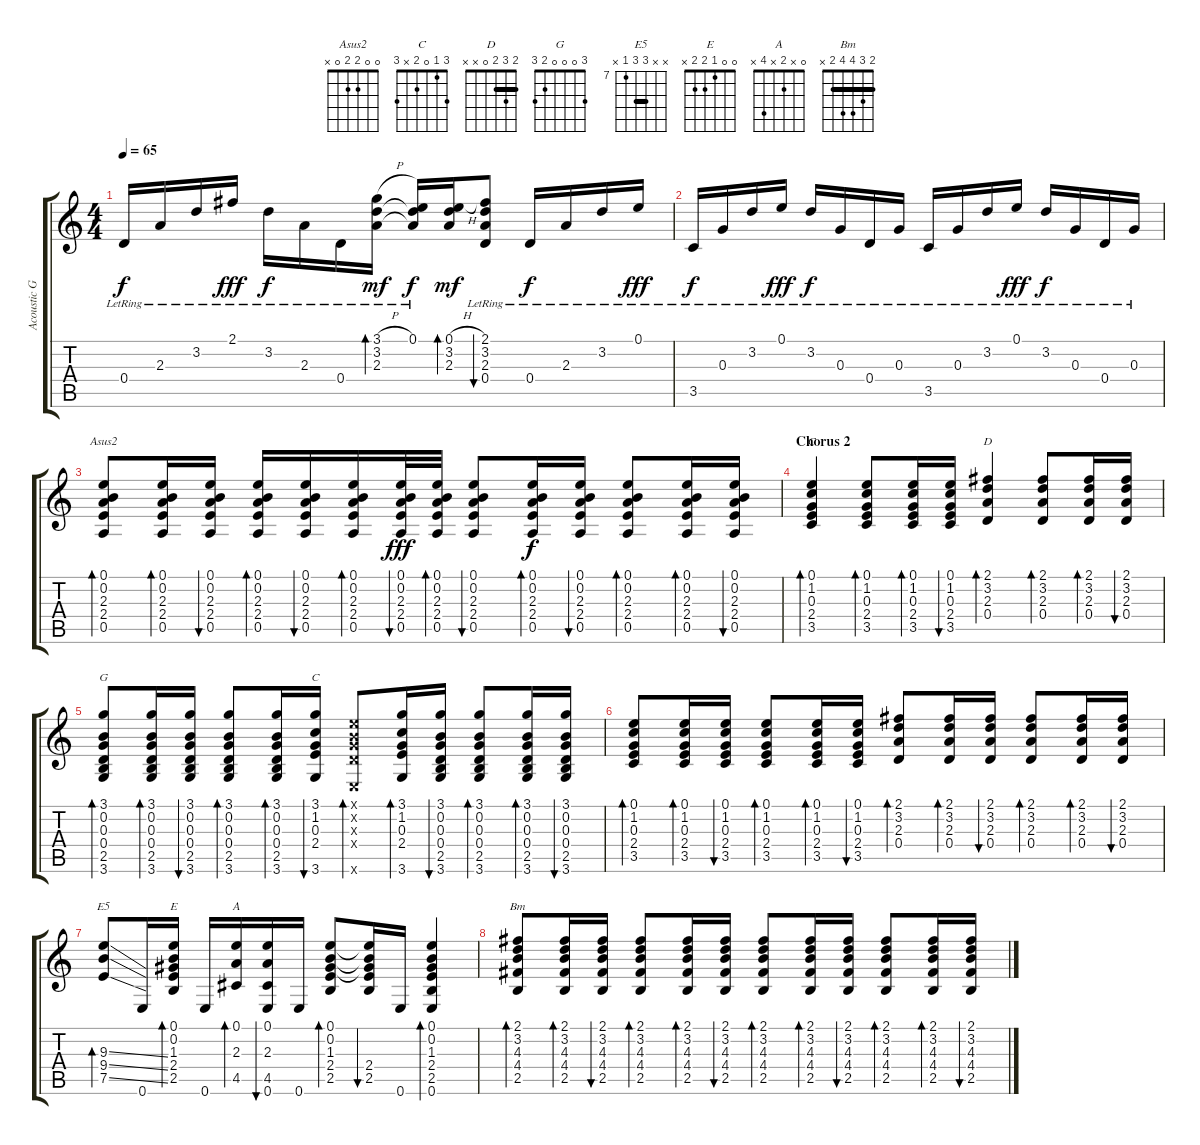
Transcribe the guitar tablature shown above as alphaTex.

\track ("Acoustic Guitar (Townshend)" "Acoustic G") {instrument acousticguitarsteel}
\staff {score tabs}
\tuning (E4 B3 G3 D3 A2 E2) {hide}
\chord ("Asus2" 0 0 2 2 0 x)
\chord ("C" 0 1 0 2 3 x)
\chord ("D" 2 3 2 0 x x) {barre 2}
\chord ("G" 3 0 0 0 2 3)
\chord ("C" 3 1 0 2 x 3)
\chord ("E5" x x 9 9 7 x) {firstfret 7 barre 9}
\chord ("E" 0 0 1 2 2 x)
\chord ("A" 0 x 2 x 4 x)
\chord ("Bm" 2 3 4 4 2 x) {barre 2}
\ts (4 4)
\tempo 65
\clef g2
\ks c
0.4{lr}.16{dy f} 2.3{lr}.16 3.2{lr}.16 2.1{lr}.16{dy fff} 3.2{lr}.16{dy f} 2.3{lr}.16 0.4{lr}.16 (3.1{h} 3.2{lr} 2.3{lr}).16{bd 30 dy mf} (0.1{lr} 3.2{t} 2.3{t}).16{dy f} (0.1{h} 3.2 2.3).16{bd 30 dy mf} (2.1{lr} 3.2{lr} 2.3{lr} 0.4{lr}).8{bu 30} 0.4{lr}.16{dy f} 2.3{lr}.16 3.2{lr}.16 0.1{lr}.16{dy fff} |
3.5{lr}.16{dy f} 0.3{lr}.16 3.2{lr}.16 0.1{lr}.16{dy fff} 3.2{lr}.16{dy f} 0.3{lr}.16 0.4{lr}.16 0.3{lr}.16 3.5{lr}.16 0.3{lr}.16 3.2{lr}.16 0.1{lr}.16{dy fff} 3.2{lr}.16{dy f} 0.3{lr}.16 0.4{lr}.16 0.3{lr}.16 |
(0.1 0.2 2.3 2.4 0.5).8{bd 30 ch "Asus2" volume 10} (0.1 0.2 2.3 2.4 0.5).16{bd 30} (0.1 0.2 2.3 2.4 0.5).16{bu 30} (0.1 0.2 2.3 2.4 0.5).16{bd 30} (0.1 0.2 2.3 2.4 0.5).16{bu 30} (0.1 0.2 2.3 2.4 0.5).16{bd 30} (0.1 0.2 2.3 2.4 0.5).32{bu 30 dy fff} (0.1 0.2 2.3 2.4 0.5).32{bd 30} (0.1 0.2 2.3 2.4 0.5).8{bu 30} (0.1 0.2 2.3 2.4 0.5).16{bd 30 dy f} (0.1 0.2 2.3 2.4 0.5).16{bu 30} (0.1 0.2 2.3 2.4 0.5).8{bd 30} (0.1 0.2 2.3 2.4 0.5).16{bd 30} (0.1 0.2 2.3 2.4 0.5).16{bu 30} |
\section ("" "Chorus 2")
(0.1 1.2 0.3 2.4 3.5).4{bd 30 ch "C"} (0.1 1.2 0.3 2.4 3.5).8{bd 30} (0.1 1.2 0.3 2.4 3.5).16{bd 30} (0.1 1.2 0.3 2.4 3.5).16{bu 30} (2.1 3.2 2.3 0.4).4{bd 30 ch "D"} (2.1 3.2 2.3 0.4).8{bd 30} (2.1 3.2 2.3 0.4).16{bd 30} (2.1 3.2 2.3 0.4).16{bu 30} |
(3.1 0.2 0.3 0.4 2.5 3.6).8{bd 30 ch "G"} (3.1 0.2 0.3 0.4 2.5 3.6).16{bd 30} (3.1 0.2 0.3 0.4 2.5 3.6).16{bu 30} (3.1 0.2 0.3 0.4 2.5 3.6).8{bd 30} (3.1 0.2 0.3 0.4 2.5 3.6).16{bd 30} (3.1 1.2 0.3 2.4 3.6).16{bu 30 ch "C"} (0.1{x} 0.2{x} 0.3{x} 0.4{x} 0.6{x}).8{bd 30} (3.1 1.2 0.3 2.4 3.6).16{bd 30} (3.1 0.2 0.3 0.4 2.5 3.6).16{bu 30} (3.1 0.2 0.3 0.4 2.5 3.6).8{bd 30} (3.1 0.2 0.3 0.4 2.5 3.6).16{bd 30} (3.1 0.2 0.3 0.4 2.5 3.6).16{bu 30} |
(0.1 1.2 0.3 2.4 3.5).8{bd 30} (0.1 1.2 0.3 2.4 3.5).16{bd 30} (0.1 1.2 0.3 2.4 3.5).16{bu 30} (0.1 1.2 0.3 2.4 3.5).8{bd 30} (0.1 1.2 0.3 2.4 3.5).16{bd 30} (0.1 1.2 0.3 2.4 3.5).16{bu 30} (2.1 3.2 2.3 0.4).8{bd 30} (2.1 3.2 2.3 0.4).16{bd 30} (2.1 3.2 2.3 0.4).16{bu 30} (2.1 3.2 2.3 0.4).8{bd 30} (2.1 3.2 2.3 0.4).16{bd 30} (2.1 3.2 2.3 0.4).16{bu 30} |
(9.3{ss} 9.4{ss} 7.5{ss}).8{bd 30 ch "E5" volume 11} 0.6.16 (0.1 0.2 1.3 2.4 2.5).16{bd 30 ch "E"} 0.6.16 (0.1 2.3 4.5).16{bd 30 ch "A"} (0.1 2.3 4.5 0.6).16{bu 30} 0.6.16 (0.1 0.2 1.3 2.4 2.5).8{bd 30} (0.1{t} 0.2{t} 1.3{t} 2.4 2.5).16{bu 30} 0.6.16 (0.1 0.2 1.3 2.4 2.5 0.6).4{bd 30} |
(2.1 3.2 4.3 4.4 2.5).8{bd 30 ch "Bm" volume 10} (2.1 3.2 4.3 4.4 2.5).16{bd 30} (2.1 3.2 4.3 4.4 2.5).16{bu 30} (2.1 3.2 4.3 4.4 2.5).8{bd 30} (2.1 3.2 4.3 4.4 2.5).16{bd 30} (2.1 3.2 4.3 4.4 2.5).16{bu 30} (2.1 3.2 4.3 4.4 2.5).8{bd 30} (2.1 3.2 4.3 4.4 2.5).16{bd 30} (2.1 3.2 4.3 4.4 2.5).16{bu 30} (2.1 3.2 4.3 4.4 2.5).8{bd 30} (2.1 3.2 4.3 4.4 2.5).16{bd 30} (2.1 3.2 4.3 4.4 2.5).16{bu 30}
